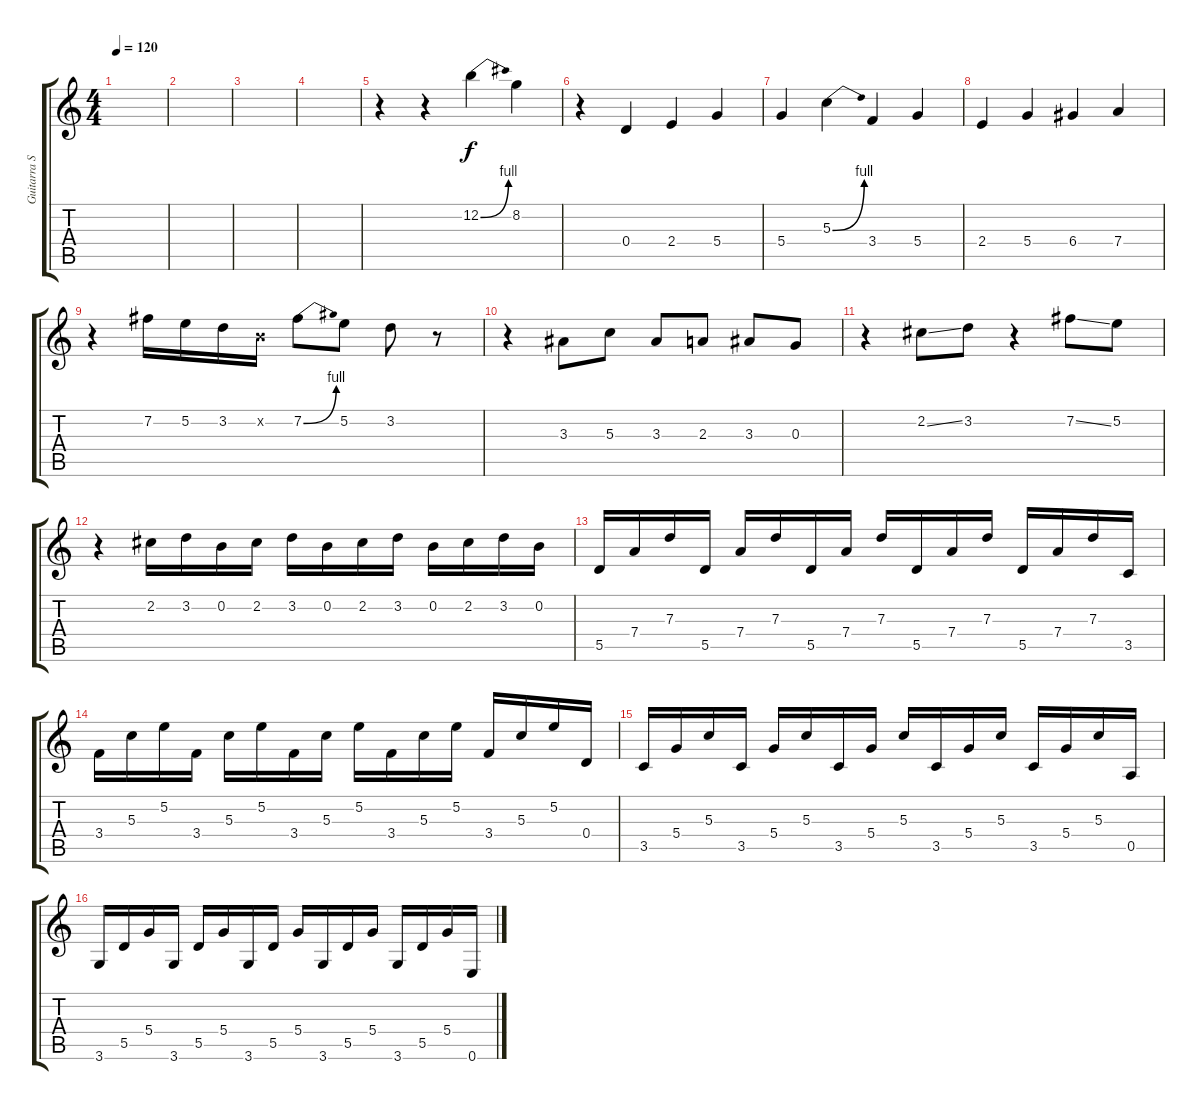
\track ("Guitarra Solista" "Guitarra S") {instrument distortionguitar}
\staff {score tabs}
\tuning (E4 B3 G3 D3 A2 E2) {hide}
\ts (4 4)
\tempo 120
\clef g2
\ks c
|
|
|
|
r.4 r.4 12.2{be (bend 0 0 60 4)}.4 8.2.4 |
r.4 0.4.4 2.4.4 5.4.4 |
5.4.4 5.3{be (bend 0 0 60 4)}.4 3.4.4 5.4.4 |
2.4.4 5.4.4 6.4.4 7.4.4 |
r.4 7.2.16 5.2.16 3.2.16 0.2{x}.16 7.2{be (bend 0 0 60 4)}.8 5.2.8 3.2.8 r.8 |
r.4 3.3.8 5.3.8 3.3.8 2.3.8 3.3.8 0.3.8 |
r.4 2.2{ss}.8 3.2.8 r.4 7.2{ss}.8 5.2.8 |
r.4 2.2.16 3.2.16 0.2.16 2.2.16 3.2.16 0.2.16 2.2.16 3.2.16 0.2.16 2.2.16 3.2.16 0.2.16 |
5.5.16 7.4.16 7.3.16 5.5.16 7.4.16 7.3.16 5.5.16 7.4.16 7.3.16 5.5.16 7.4.16 7.3.16 5.5.16 7.4.16 7.3.16 3.5.16 |
3.4.16 5.3.16 5.2.16 3.4.16 5.3.16 5.2.16 3.4.16 5.3.16 5.2.16 3.4.16 5.3.16 5.2.16 3.4.16 5.3.16 5.2.16 0.4.16 |
3.5.16 5.4.16 5.3.16 3.5.16 5.4.16 5.3.16 3.5.16 5.4.16 5.3.16 3.5.16 5.4.16 5.3.16 3.5.16 5.4.16 5.3.16 0.5.16 |
3.6.16 5.5.16 5.4.16 3.6.16 5.5.16 5.4.16 3.6.16 5.5.16 5.4.16 3.6.16 5.5.16 5.4.16 3.6.16 5.5.16 5.4.16 0.6.16
